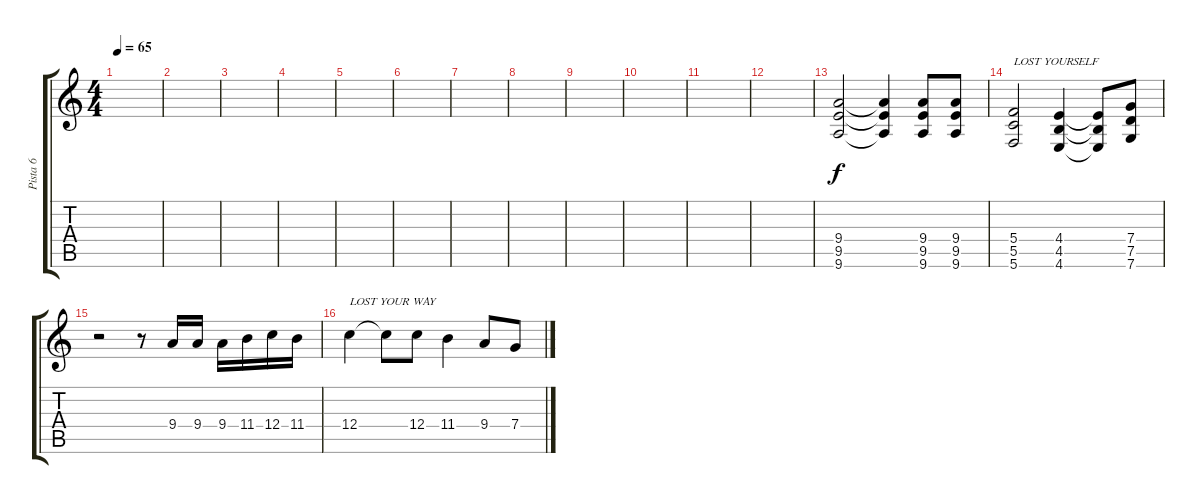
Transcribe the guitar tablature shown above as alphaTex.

\track ("Pista 6" "Pista 6") {instrument distortionguitar}
\staff {score tabs}
\tuning (D4 A3 F3 C3 G2 C2) {hide}
\ts (4 4)
\tempo 65
\clef g2
\ks c
|
|
|
|
|
|
|
|
|
|
|
|
(9.4 9.5 9.6).2 (9.4{t} 9.5{t} 9.6{t}).4 (9.4 9.5 9.6).8 (9.4 9.5 9.6).8 |
(5.4 5.5 5.6).2{txt "LOST YOURSELF"} (4.4 4.5 4.6).4 (4.4{t} 4.5{t} 4.6{t}).8 (7.4 7.5 7.6).8 |
r.2 r.8 9.4.16 9.4.16 9.4.16 11.4.16 12.4.16 11.4.16 |
12.4.4{txt "LOST YOUR WAY"} 12.4{t}.8 12.4.8 11.4.4 9.4.8 7.4.8
